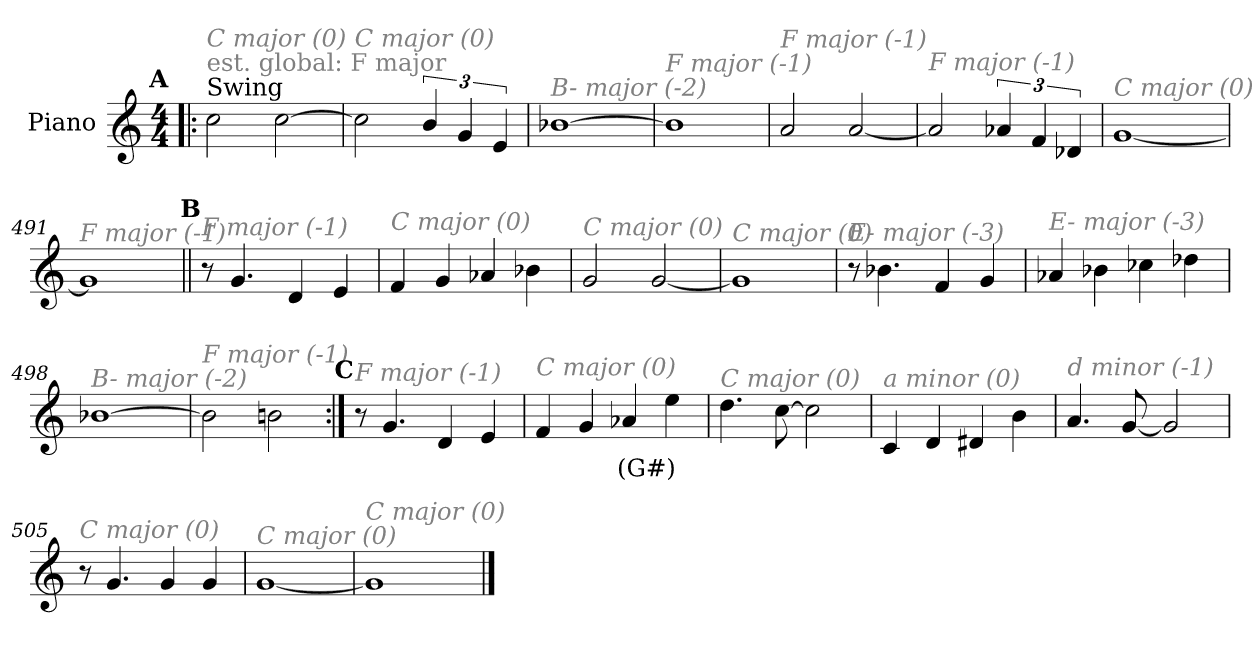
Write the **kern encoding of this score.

**kern	**text
*part1	*part1
*staff1	*staff1
*I"Piano	*
*I'Pno.	*
*clefG2	*
*k[]	*
*M4/4	*
*MM160	*
!!LO:REH:place=s1:a:enc=none:fs=14:t=A
=1!|:	=1!|:
!LO:TX:a:t=Swing	!
!LO:TX:a:color=#808080:t=est. global&colon; F major	!
!LO:TX:i:color=#808080:t=C major (0)	!
2cc\	.
[2cc\	.
=485	=485
!LO:TX:i:color=#808080:t=C major (0)	!
2cc\]	.
6b/	.
6g/	.
6e/	.
=486	=486
!LO:TX:i:color=#808080:t=B- major (-2)	!
[1b-X	.
=487	=487
!LO:TX:i:color=#808080:t=F major (-1)	!
1b-]	.
!!LO:LB:g=z
=488	=488
!LO:TX:i:color=#808080:t=F major (-1)	!
2a/	.
[2a/	.
=489	=489
!LO:TX:i:color=#808080:t=F major (-1)	!
2a/]	.
6a-X/	.
6f/	.
6d-X/	.
=490	=490
!LO:TX:i:color=#808080:t=C major (0)	!
[1g	.
=491	=491
!LO:TX:i:color=#808080:t=F major (-1)	!
1g]	.
!!LO:LB:g=z
!!LO:REH:place=s1:a:enc=none:fs=14:t=B
=492||	=492||
!LO:TX:i:color=#808080:t=F major (-1)	!
8r	.
4.g/	.
4d/	.
4e/	.
=493	=493
!LO:TX:i:color=#808080:t=C major (0)	!
4f/	.
4g/	.
4a-X/	.
4b-X\	.
=494	=494
!LO:TX:i:color=#808080:t=C major (0)	!
2g/	.
[2g/	.
=495	=495
!LO:TX:i:color=#808080:t=C major (0)	!
1g]	.
!!LO:LB:g=z
=496	=496
!LO:TX:i:color=#808080:t=E- major (-3)	!
8r	.
4.b-X\	.
4f/	.
4g/	.
=497	=497
!LO:TX:i:color=#808080:t=E- major (-3)	!
4a-X/	.
4b-X\	.
4cc-Xi\	.
4dd-X\	.
=498	=498
!LO:TX:i:color=#808080:t=B- major (-2)	!
[1b-X	.
=499	=499
!LO:TX:i:color=#808080:t=F major (-1)	!
2b-\]	.
2bn\	.
!!LO:LB:g=z
!!LO:REH:place=s1:a:enc=none:fs=14:t=C
=500:|!	=500:|!
!LO:TX:i:color=#808080:t=F major (-1)	!
8r	.
4.g/	.
4d/	.
4e/	.
=501	=501
!LO:TX:i:color=#808080:t=C major (0)	!
4f/	.
4g/	.
4a-Xj/	(G#)
4ee\	.
=502	=502
!LO:TX:i:color=#808080:t=C major (0)	!
4.dd\	.
[8cc\	.
2cc\]	.
=503	=503
!LO:TX:i:color=#808080:t=a minor (0)	!
4c/	.
4d/	.
4d#X/	.
4b\	.
!!LO:LB:g=z
=504	=504
!LO:TX:i:color=#808080:t=d minor (-1)	!
4.a/	.
[8g/	.
2g/]	.
=505	=505
!LO:TX:i:color=#808080:t=C major (0)	!
8r	.
4.g/	.
4g/	.
4g/	.
=506	=506
!LO:TX:i:color=#808080:t=C major (0)	!
[1g	.
=507	=507
!LO:TX:i:color=#808080:t=C major (0)	!
1g]	.
==	==
*-	*-
